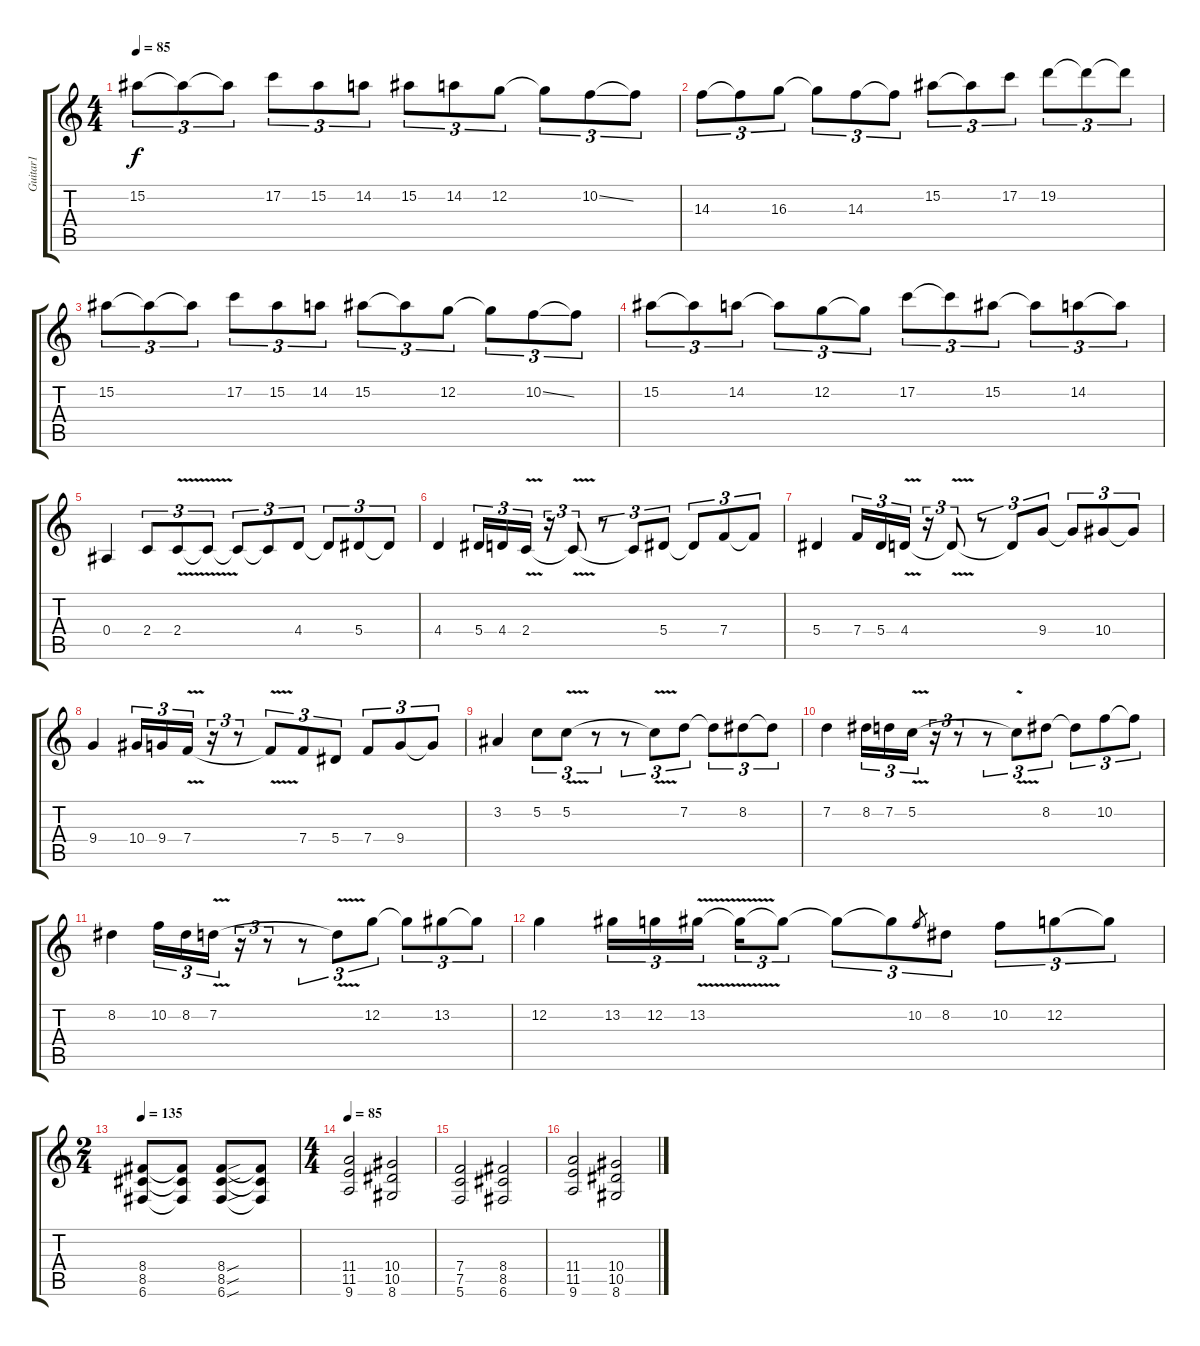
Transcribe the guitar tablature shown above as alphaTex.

\track ("Guitar1" "Guitar1") {instrument distortionguitar}
\staff {score tabs}
\tuning (C4 G3 Eb3 Bb2 F2 C2) {hide}
\ts (4 4)
\tempo 85
\clef g2
\ks c
15.2.8{tu (3 2) dy f} 15.2{t}.8{tu (3 2)} 15.2{t}.8{tu (3 2)} 17.2.8{tu (3 2)} 15.2.8{tu (3 2)} 14.2.8{tu (3 2)} 15.2.8{tu (3 2)} 14.2.8{tu (3 2)} 12.2.8{tu (3 2)} 12.2{t}.8{tu (3 2)} 10.2{ss}.8{tu (3 2)} 10.2{t}.8{tu (3 2)} |
14.3.8{tu (3 2)} 14.3{t}.8{tu (3 2)} 16.3.8{tu (3 2)} 16.3{t}.8{tu (3 2)} 14.3.8{tu (3 2)} 14.3{t}.8{tu (3 2)} 15.2.8{tu (3 2)} 15.2{t}.8{tu (3 2)} 17.2.8{tu (3 2)} 19.2.8{tu (3 2)} 19.2{t}.8{tu (3 2)} 19.2{t}.8{tu (3 2)} |
15.2.8{tu (3 2)} 15.2{t}.8{tu (3 2)} 15.2{t}.8{tu (3 2)} 17.2.8{tu (3 2)} 15.2.8{tu (3 2)} 14.2.8{tu (3 2)} 15.2.8{tu (3 2)} 15.2{t}.8{tu (3 2)} 12.2.8{tu (3 2)} 12.2{t}.8{tu (3 2)} 10.2{ss}.8{tu (3 2)} 10.2{t}.8{tu (3 2)} |
15.2.8{tu (3 2)} 15.2{t}.8{tu (3 2)} 14.2.8{tu (3 2)} 14.2{t}.8{tu (3 2)} 12.2.8{tu (3 2)} 12.2{t}.8{tu (3 2)} 17.2.8{tu (3 2)} 17.2{t}.8{tu (3 2)} 15.2.8{tu (3 2)} 15.2{t}.8{tu (3 2)} 14.2.8{tu (3 2)} 14.2{t}.8{tu (3 2)} |
0.4.4 2.4.8{tu (3 2)} 2.4{v}.8{tu (3 2)} 2.4{t}.8{tu (3 2)} 2.4{t}.8{tu (3 2)} 2.4{t}.8{tu (3 2)} 4.4.8{tu (3 2)} 4.4{t}.8{tu (3 2)} 5.4.8{tu (3 2)} 5.4{t}.8{tu (3 2)} |
4.4.4 5.4.16{tu (3 2)} 4.4.16{tu (3 2)} 2.4{v}.16{tu (3 2)} r.16{tu (3 2)} 2.4{t}.8{tu (3 2)} r.8{tu (3 2)} 2.4{t}.8{tu (3 2)} 5.4.8{tu (3 2)} 5.4{t}.8{tu (3 2)} 7.4.8{tu (3 2)} 7.4{t}.8{tu (3 2)} |
5.4.4 7.4.16{tu (3 2)} 5.4.16{tu (3 2)} 4.4{v}.16{tu (3 2)} r.16{tu (3 2)} 4.4{t}.8{tu (3 2)} r.8{tu (3 2)} 4.4{t}.8{tu (3 2)} 9.4.8{tu (3 2)} 9.4{t}.8{tu (3 2)} 10.4.8{tu (3 2)} 10.4{t}.8{tu (3 2)} |
9.4.4 10.4.16{tu (3 2)} 9.4.16{tu (3 2)} 7.4{v}.16{tu (3 2)} r.16{tu (3 2)} r.8{tu (3 2)} 7.4{t}.8{tu (3 2)} 7.4.8{tu (3 2)} 5.4.8{tu (3 2)} 7.4.8{tu (3 2)} 9.4.8{tu (3 2)} 9.4{t}.8{tu (3 2)} |
3.2.4{balance 16} 5.2.8{tu (3 2)} 5.2{v}.8{tu (3 2)} r.8{tu (3 2)} r.8{tu (3 2)} 5.2{t}.8{tu (3 2)} 7.2.8{tu (3 2)} 7.2{t}.8{tu (3 2)} 8.2.8{tu (3 2)} 8.2{t}.8{tu (3 2)} |
7.2.4 8.2.16{tu (3 2)} 7.2.16{tu (3 2)} 5.2{v}.16{tu (3 2)} r.16{tu (3 2)} r.8{tu (3 2)} r.8{tu (3 2)} 5.2{t}.8{tu (3 2)} 8.2.8{tu (3 2)} 8.2{t}.8{tu (3 2)} 10.2.8{tu (3 2)} 10.2{t}.8{tu (3 2)} |
8.2.4 10.2.16{tu (3 2)} 8.2.16{tu (3 2)} 7.2{v}.16{tu (3 2)} r.16{tu (3 2)} r.8{tu (3 2)} r.8{tu (3 2)} 7.2{t}.8{tu (3 2)} 12.2.8{tu (3 2)} 12.2{t}.8{tu (3 2)} 13.2.8{tu (3 2)} 13.2{t}.8{tu (3 2)} |
12.2.4 13.2.16{tu (3 2)} 12.2.16{tu (3 2)} 13.2{v}.16{tu (3 2)} 13.2{t}.16{tu (3 2)} 13.2{t}.8{tu (3 2)} 13.2{t}.8{tu (3 2)} 13.2{t}.8{tu (3 2)} 10.2.8{gr} 8.2.8{tu (3 2)} 10.2.8{tu (3 2)} 12.2.8{tu (3 2)} 12.2{t}.8{tu (3 2)} |
\ts (2 4)
\tempo 135
(8.4 8.5 6.6).8{balance 8} (8.4{t} 8.5{t} 6.6{t}).8 (8.4{sou} 8.5{sou} 6.6{sou}).8 (8.4{t} 8.5{t} 6.6{t}).8 |
\ts (4 4)
\tempo 85
(11.4 11.5 9.6).2 (10.4 10.5 8.6).2 |
(7.4 7.5 5.6).2 (8.4 8.5 6.6).2 |
(11.4 11.5 9.6).2 (10.4 10.5 8.6).2
